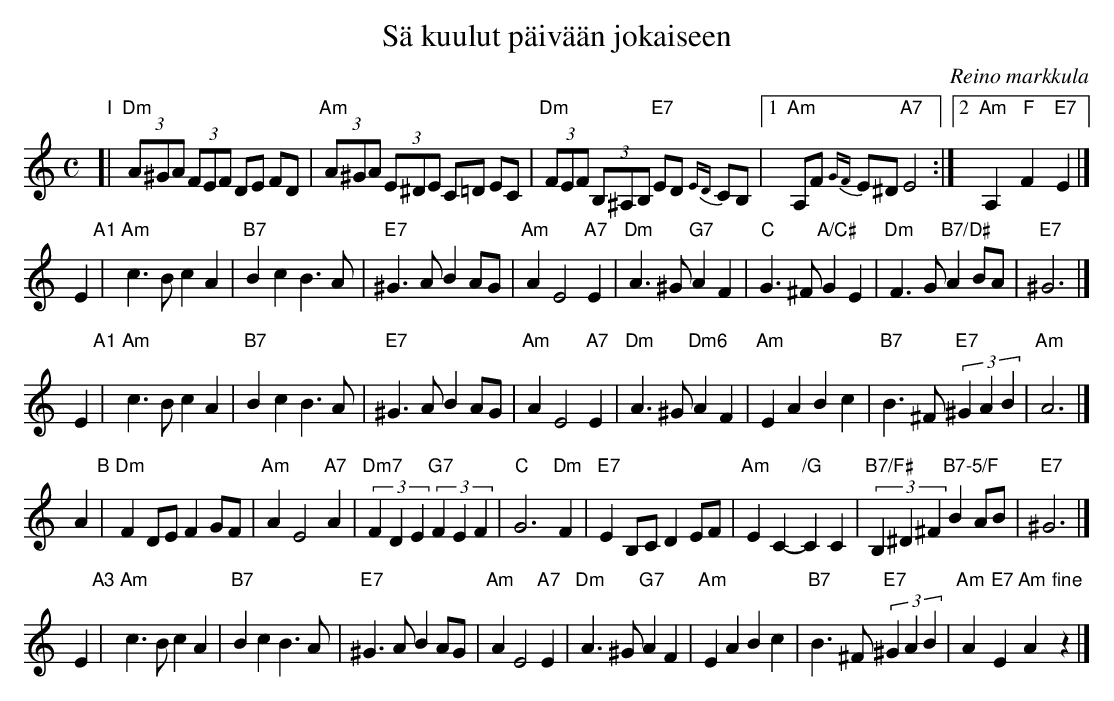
X:1
T: S\"a kuulut p\"aiv\"a\"an jokaiseen
C: Reino markkula
M: C
L: 1/8
K: Am
"I"\
[| "Dm"(3A^GA (3FEF DE FD | "Am"(3A^GA (3E^DE C=D EC | "Dm"(3FEF (3B,^A,B, "E7"ED {ED}CB, \
|1 "Am"A,F {GF}E^D "A7"E4 :|2 "Am"A,2 y "F"F2 y "E7"E2 |]
E2 "A1"\
| "Am"c3 B c2 A2 | "B7"B2 c2 B3 A | "E7"^G3 A B2 AG | "Am"A2 E4 "A7"E2 \
| "Dm"A3 ^G "G7"A2 F2 | "C"G3 ^F "A/C#"G2 E2 | "Dm"F3 G "B7/D#"A2 BA | "E7"^G6 |]
E2 "A1"\
| "Am"c3 B c2 A2 | "B7"B2 c2 B3 A | "E7"^G3 A B2 AG | "Am"A2 E4 "A7"E2 \
| "Dm"A3^G "Dm6"A2F2 | "Am"E2 A2 B2 c2 | "B7"B3 ^F "E7"(3^G2 A2 B2 | "Am"A6 |]
A2 "B"\
| "Dm"F2 DE F2 GF | "Am"A2 E4 "A7"A2 | "Dm7"(3F2 D2 E2 "G7"(3F2 E2 F2 | "C"G6 "Dm"F2 \
| "E7"E2 B,C D2 EF | "Am"E2 C2- "/G"C2C2 | "B7/F#"(3B,2 ^D2 ^F2 "B7-5/F"B2 AB | "E7"^G6 |]
E2 "A3"\
| "Am"c3 B c2 A2 | "B7"B2 c2 B3 A | "E7"^G3 A B2 AG | "Am"A2 E4 "A7"E2 \
| "Dm"A3 ^G "G7"A2 F2 | "Am"E2 A2 B2 c2 | "B7"B3 ^F "E7"(3^G2 A2 B2 | "Am"A2 "E7"E2 "Am"A2 "fine"z2 |]
